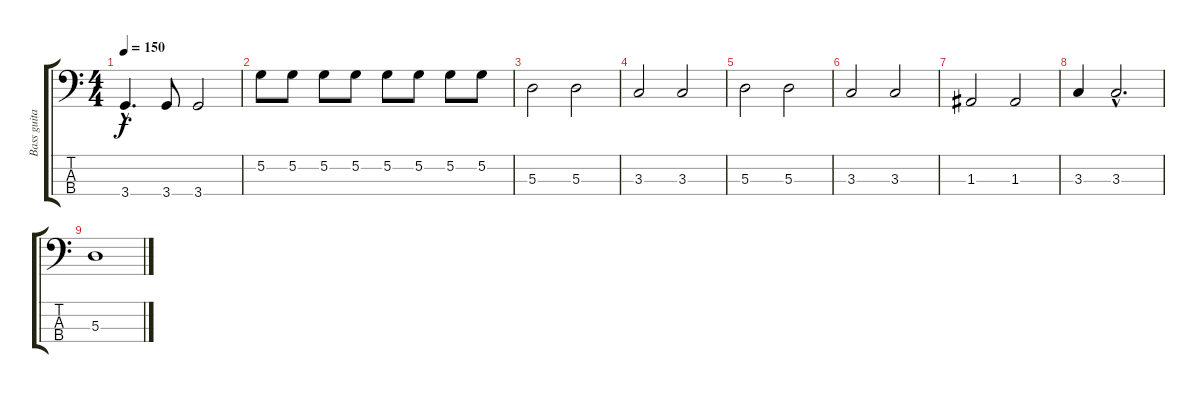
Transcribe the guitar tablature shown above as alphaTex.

\track ("Bass guitar" "Bass guita") {instrument electricbassfinger}
\staff {score tabs}
\tuning (G2 D2 A1 E1) {hide}
\ts (4 4)
\tempo 150
\clef f4
\ks c
3.4{hac}.4{d dy f} 3.4.8 3.4.2 |
5.2.8 5.2.8 5.2.8 5.2.8 5.2.8 5.2.8 5.2.8 5.2.8 |
5.3.2 5.3.2 |
3.3.2 3.3.2 |
5.3.2 5.3.2 |
3.3.2 3.3.2 |
1.3.2 1.3.2 |
3.3.4 3.3{hac}.2{d} |
5.3.1
